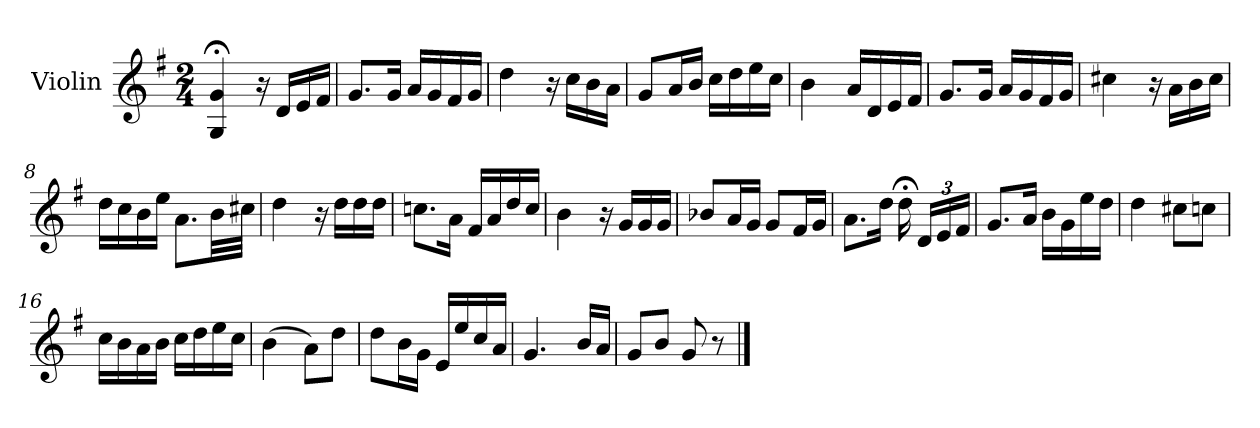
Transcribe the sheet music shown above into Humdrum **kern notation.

**kern
*part1
*staff1
*I"Violin
*I'Vln.
*clefG2
*k[f#]
*M2/4
=1
4G;</ 4g;</
16r
16d/LL
16e/
16f#/JJ
=2
8.g/L
16g/Jk
16a/LL
16g/
16f#/
16g/JJ
=3
4dd\
16r
16cc\LL
16b\
16a\JJ
=4
8g/L
16a/L
16b/JJ
16cc\LL
16dd\
16ee\
16cc\JJ
=5
4b\
16a/LL
16d/
16e/
16f#/JJ
=6
8.g/L
16g/Jk
16a/LL
16g/
16f#/
16g/JJ
!!LO:LB:g=z
=7
4cc#X\
16r
16a\LL
16b\
16cc#\JJ
=8
16dd\LL
16cc\
16b\
16ee\JJ
8.a\L
32b\LL
32cc#X\JJJ
=9
4dd\
16r
16dd\LL
16dd\
16dd\JJ
=10
8.ccn\L
16a\Jk
16f#/LL
16a/
16dd/
16cc/JJ
=11
4b\
16r
16g/LL
16g/
16g/JJ
=12
8b-X/L
16a/L
16g/JJ
8g/L
16f#/L
16g/JJ
!!LO:LB:g=z
=13
8.a\L
16dd\Jk
16dd;<\
*Xbrackettup
24d/LL
24e/
24f#/JJ
=14
8.g/L
16a/Jk
16b\LL
16g\
16ee\
16dd\JJ
=15
4dd\
8cc#X\L
8ccn\J
=16
16cc\LL
16b\
16a\
16b\JJ
16cc\LL
16dd\
16ee\
16cc\JJ
=17
(>4b\
8a\L)
8dd\J
=18
8dd\L
16b\L
16g\JJ
16e/LL
16ee/
16cc/
16a/JJ
=19
4.g/
16b/LL
16a/JJ
!!LO:LB:g=z
=20
8g/L
8b/J
8g/
8r
==
*-
